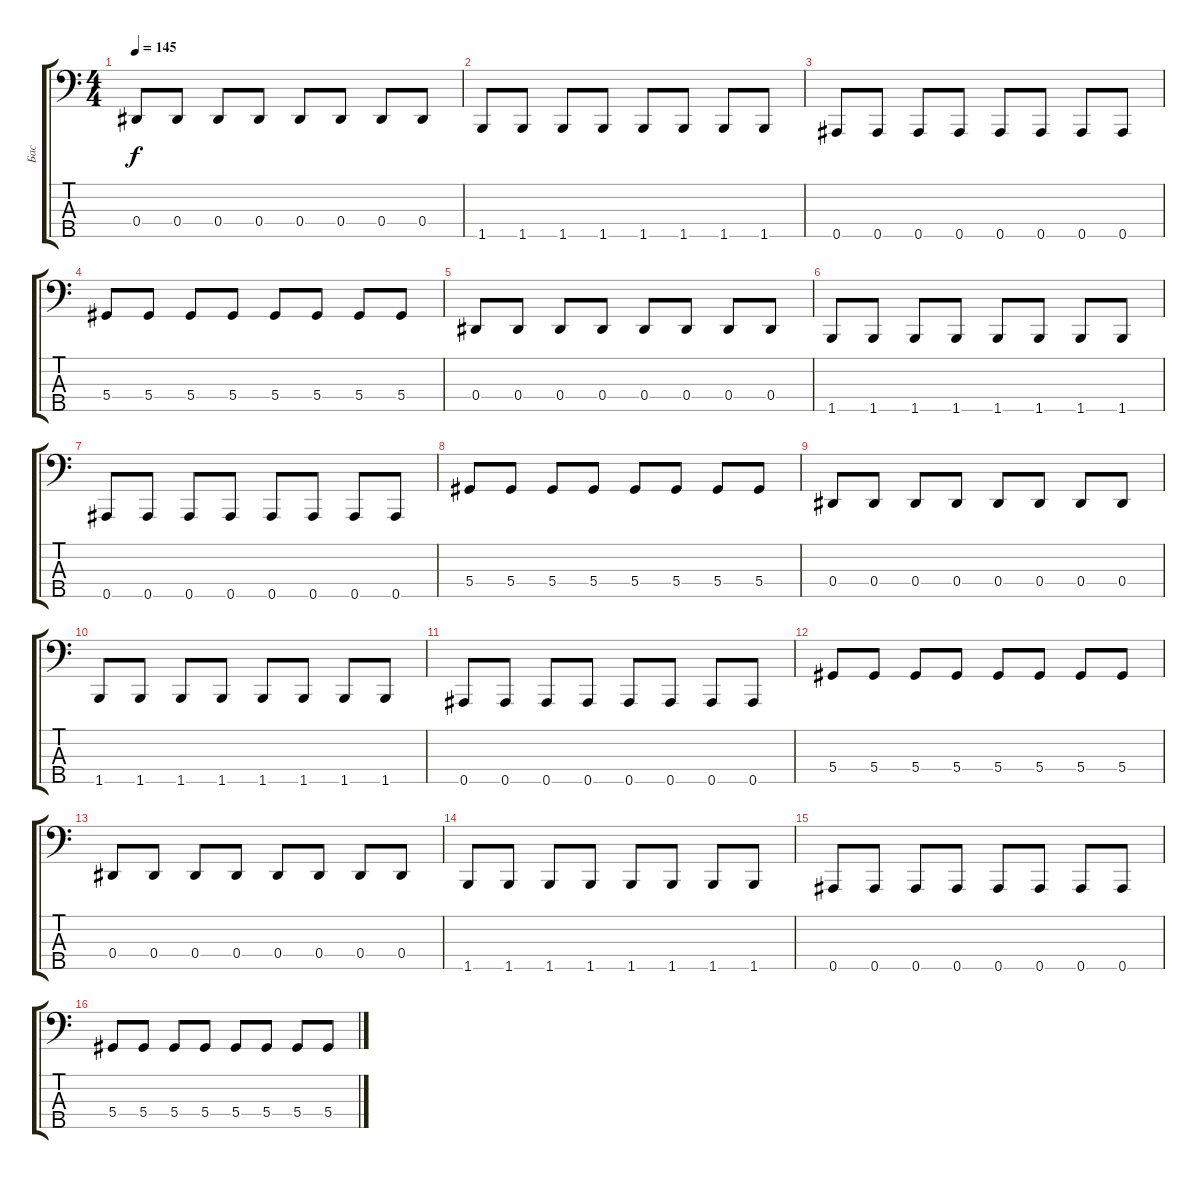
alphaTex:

\track ("Бас" "Бас") {instrument electricbasspick}
\staff {score tabs}
\tuning (Gb2 Db2 Ab1 Eb1 Bb0) {hide}
\ts (4 4)
\tempo 145
\clef f4
\ks c
0.4.8{dy f} 0.4.8 0.4.8 0.4.8 0.4.8 0.4.8 0.4.8 0.4.8 |
1.5.8 1.5.8 1.5.8 1.5.8 1.5.8 1.5.8 1.5.8 1.5.8 |
0.5.8 0.5.8 0.5.8 0.5.8 0.5.8 0.5.8 0.5.8 0.5.8 |
5.4.8 5.4.8 5.4.8 5.4.8 5.4.8 5.4.8 5.4.8 5.4.8 |
0.4.8 0.4.8 0.4.8 0.4.8 0.4.8 0.4.8 0.4.8 0.4.8 |
1.5.8 1.5.8 1.5.8 1.5.8 1.5.8 1.5.8 1.5.8 1.5.8 |
0.5.8 0.5.8 0.5.8 0.5.8 0.5.8 0.5.8 0.5.8 0.5.8 |
5.4.8 5.4.8 5.4.8 5.4.8 5.4.8 5.4.8 5.4.8 5.4.8 |
0.4.8 0.4.8 0.4.8 0.4.8 0.4.8 0.4.8 0.4.8 0.4.8 |
1.5.8 1.5.8 1.5.8 1.5.8 1.5.8 1.5.8 1.5.8 1.5.8 |
0.5.8 0.5.8 0.5.8 0.5.8 0.5.8 0.5.8 0.5.8 0.5.8 |
5.4.8 5.4.8 5.4.8 5.4.8 5.4.8 5.4.8 5.4.8 5.4.8 |
0.4.8 0.4.8 0.4.8 0.4.8 0.4.8 0.4.8 0.4.8 0.4.8 |
1.5.8 1.5.8 1.5.8 1.5.8 1.5.8 1.5.8 1.5.8 1.5.8 |
0.5.8 0.5.8 0.5.8 0.5.8 0.5.8 0.5.8 0.5.8 0.5.8 |
5.4.8 5.4.8 5.4.8 5.4.8 5.4.8 5.4.8 5.4.8 5.4.8
